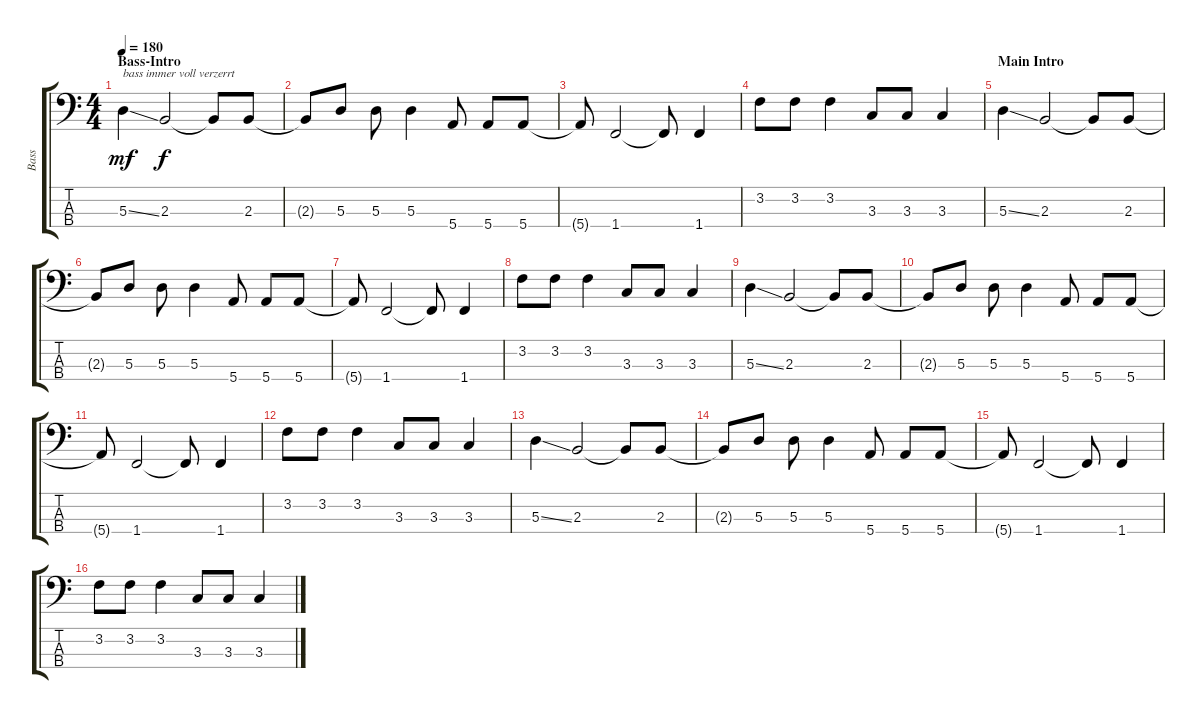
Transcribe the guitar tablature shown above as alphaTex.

\track ("Bass" "Bass") {instrument distortionguitar}
\staff {score tabs}
\tuning (G2 D2 A1 E1) {hide}
\ts (4 4)
\section ("" "Bass-Intro")
\tempo 180
\clef f4
\ks c
5.3{ss}.4{txt "bass immer voll verzerrt" dy mf instrument distortionguitar} 2.3.2{dy f} 2.3{t}.8 2.3.8 |
2.3{t}.8 5.3.8 5.3.8 5.3.4 5.4.8 5.4.8 5.4.8 |
5.4{t}.8 1.4.2 1.4{t}.8 1.4.4 |
3.2.8 3.2.8 3.2.4 3.3.8 3.3.8 3.3.4 |
\section ("" "Main Intro")
5.3{ss}.4 2.3.2 2.3{t}.8 2.3.8 |
2.3{t}.8 5.3.8 5.3.8 5.3.4 5.4.8 5.4.8 5.4.8 |
5.4{t}.8 1.4.2 1.4{t}.8 1.4.4 |
3.2.8 3.2.8 3.2.4 3.3.8 3.3.8 3.3.4 |
5.3{ss}.4 2.3.2 2.3{t}.8 2.3.8 |
2.3{t}.8 5.3.8 5.3.8 5.3.4 5.4.8 5.4.8 5.4.8 |
5.4{t}.8 1.4.2 1.4{t}.8 1.4.4 |
3.2.8 3.2.8 3.2.4 3.3.8 3.3.8 3.3.4 |
5.3{ss}.4 2.3.2 2.3{t}.8 2.3.8 |
2.3{t}.8 5.3.8 5.3.8 5.3.4 5.4.8 5.4.8 5.4.8 |
5.4{t}.8 1.4.2 1.4{t}.8 1.4.4 |
3.2.8 3.2.8 3.2.4 3.3.8 3.3.8 3.3.4
